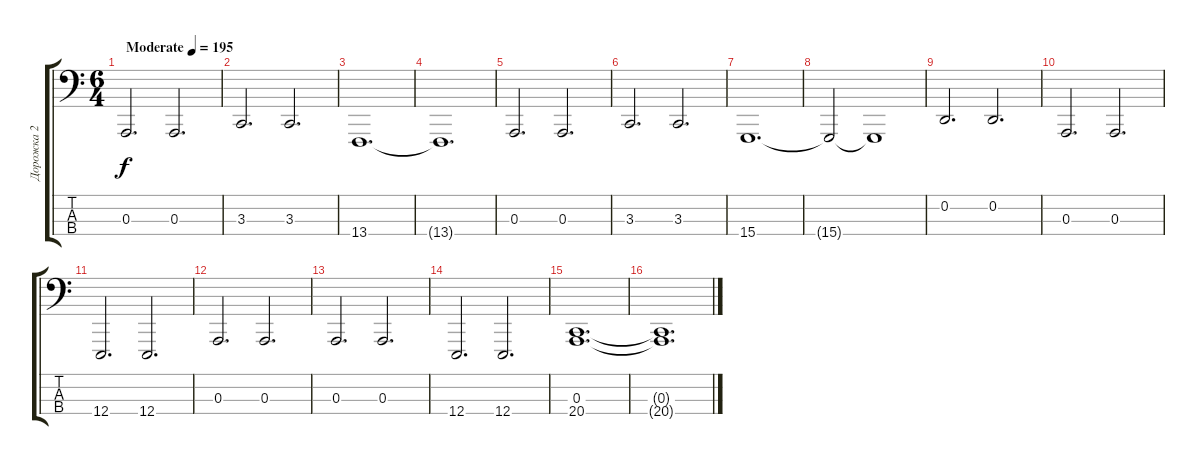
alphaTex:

\track ("Дорожка 2" "Дорожка 2") {instrument acousticgrandpiano}
\staff {score tabs}
\tuning (G2 D2 A1 E0) {hide}
\ts (6 4)
\tempo (195 "Moderate")
\clef f4
\ks c
0.3.2{d dy f instrument acousticgrandpiano} 0.3.2{d} |
3.3.2{d} 3.3.2{d} |
13.4.1{d} |
13.4{t}.1{d} |
0.3.2{d} 0.3.2{d} |
3.3.2{d} 3.3.2{d} |
15.4.1{d} |
15.4{t}.2 15.4{t}.1 |
0.2.2{d} 0.2.2{d} |
0.3.2{d} 0.3.2{d} |
12.4.2{d} 12.4.2{d} |
0.3.2{d} 0.3.2{d} |
0.3.2{d} 0.3.2{d} |
12.4.2{d} 12.4.2{d} |
(0.3 20.4).1{d} |
(0.3{t} 20.4{t}).1{d}
